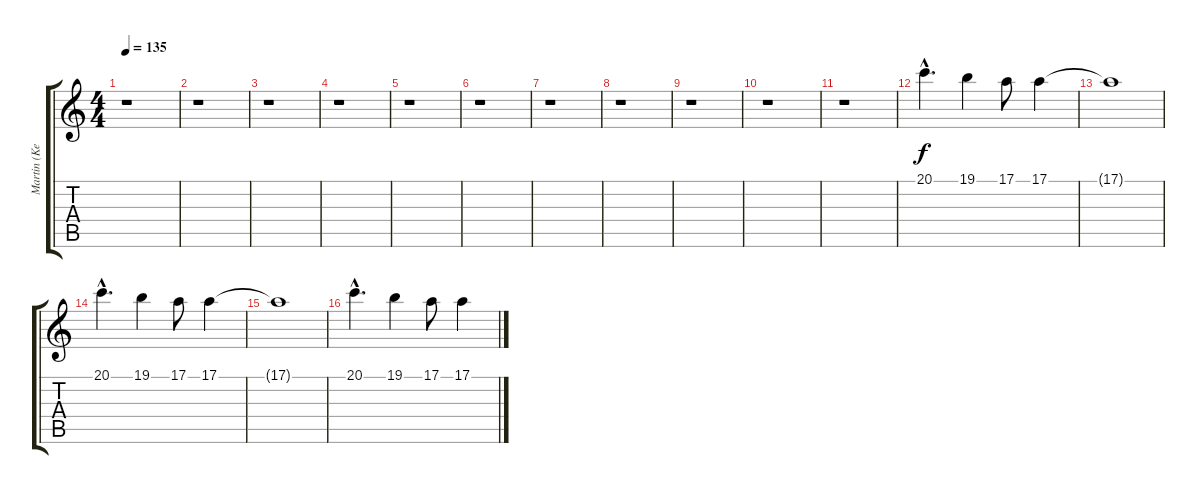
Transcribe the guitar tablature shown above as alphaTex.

\track ("Martin (Keyboard)" "Martin (Ke") {instrument acousticgrandpiano}
\staff {score tabs}
\tuning (E4 B3 G3 D3 A2 E2) {hide}
\ts (4 4)
\tempo 135
\clef g2
\ks c
r.1{dy f} |
r.1 |
r.1 |
r.1 |
r.1 |
r.1 |
r.1 |
r.1 |
r.1 |
r.1 |
r.1 |
20.1{hac}.4{d} 19.1.4 17.1.8 17.1.4 |
17.1{t}.1 |
20.1{hac}.4{d} 19.1.4 17.1.8 17.1.4 |
17.1{t}.1 |
20.1{hac}.4{d} 19.1.4 17.1.8 17.1.4
